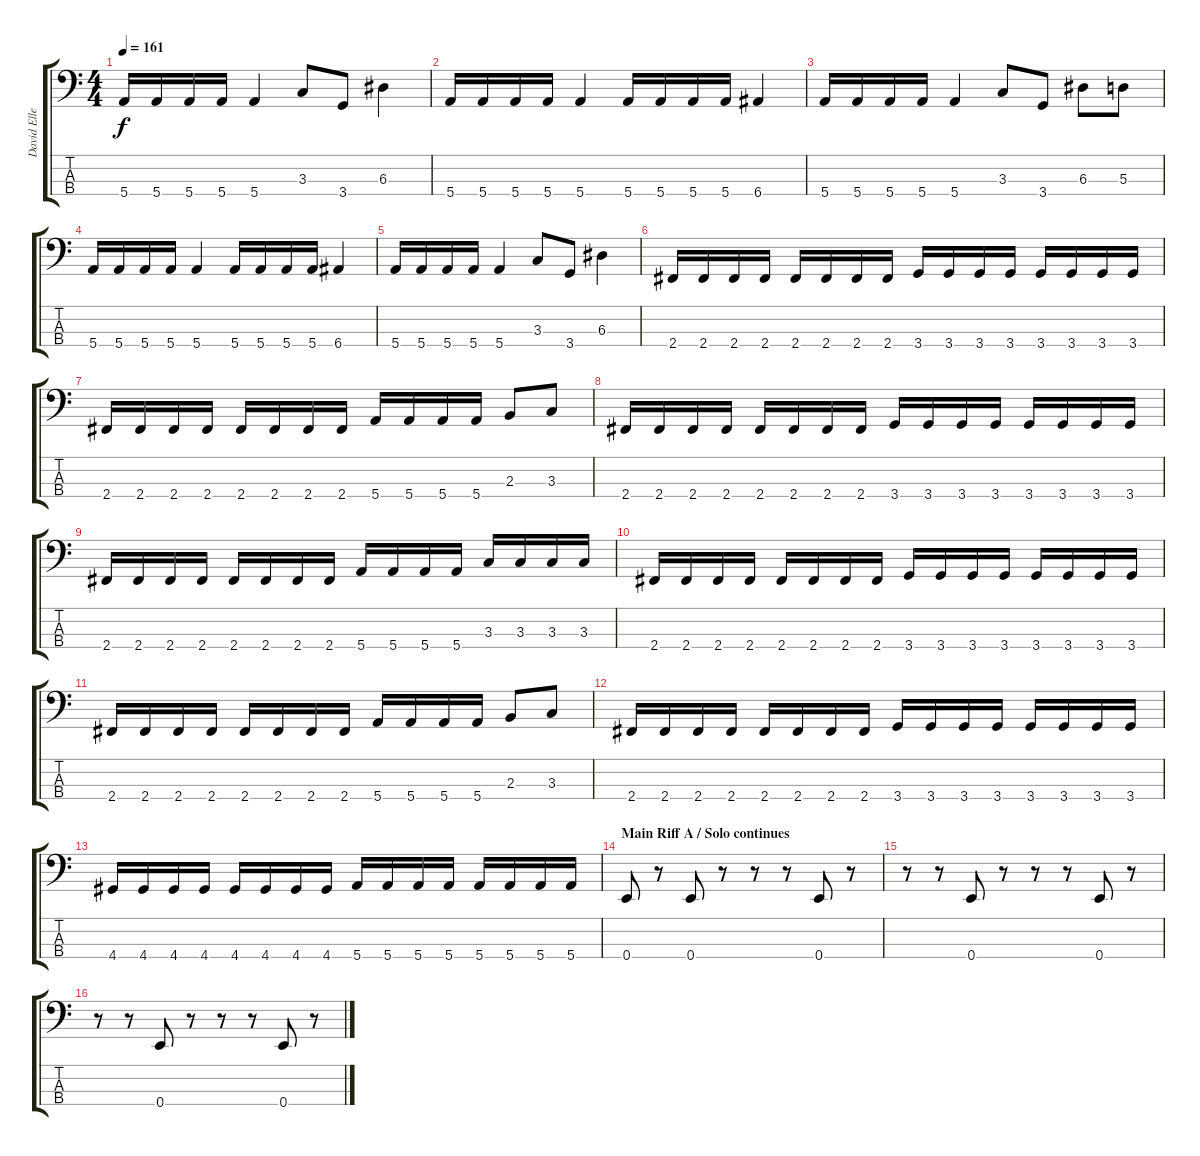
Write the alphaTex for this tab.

\track ("David Ellefson" "David Elle") {instrument electricbasspick}
\staff {score tabs}
\tuning (G2 D2 A1 E1) {hide}
\ts (4 4)
\tempo 161
\clef f4
\ks c
5.4.16{dy f} 5.4.16 5.4.16 5.4.16 5.4.4 3.3.8 3.4.8 6.3.4 |
5.4.16 5.4.16 5.4.16 5.4.16 5.4.4 5.4.16 5.4.16 5.4.16 5.4.16 6.4.4 |
5.4.16 5.4.16 5.4.16 5.4.16 5.4.4 3.3.8 3.4.8 6.3.8 5.3.8 |
5.4.16 5.4.16 5.4.16 5.4.16 5.4.4 5.4.16 5.4.16 5.4.16 5.4.16 6.4.4 |
5.4.16 5.4.16 5.4.16 5.4.16 5.4.4 3.3.8 3.4.8 6.3.4 |
2.4.16 2.4.16 2.4.16 2.4.16 2.4.16 2.4.16 2.4.16 2.4.16 3.4.16 3.4.16 3.4.16 3.4.16 3.4.16 3.4.16 3.4.16 3.4.16 |
2.4.16 2.4.16 2.4.16 2.4.16 2.4.16 2.4.16 2.4.16 2.4.16 5.4.16 5.4.16 5.4.16 5.4.16 2.3.8 3.3.8 |
2.4.16 2.4.16 2.4.16 2.4.16 2.4.16 2.4.16 2.4.16 2.4.16 3.4.16 3.4.16 3.4.16 3.4.16 3.4.16 3.4.16 3.4.16 3.4.16 |
2.4.16 2.4.16 2.4.16 2.4.16 2.4.16 2.4.16 2.4.16 2.4.16 5.4.16 5.4.16 5.4.16 5.4.16 3.3.16 3.3.16 3.3.16 3.3.16 |
2.4.16 2.4.16 2.4.16 2.4.16 2.4.16 2.4.16 2.4.16 2.4.16 3.4.16 3.4.16 3.4.16 3.4.16 3.4.16 3.4.16 3.4.16 3.4.16 |
2.4.16 2.4.16 2.4.16 2.4.16 2.4.16 2.4.16 2.4.16 2.4.16 5.4.16 5.4.16 5.4.16 5.4.16 2.3.8 3.3.8 |
2.4.16 2.4.16 2.4.16 2.4.16 2.4.16 2.4.16 2.4.16 2.4.16 3.4.16 3.4.16 3.4.16 3.4.16 3.4.16 3.4.16 3.4.16 3.4.16 |
4.4.16 4.4.16 4.4.16 4.4.16 4.4.16 4.4.16 4.4.16 4.4.16 5.4.16 5.4.16 5.4.16 5.4.16 5.4.16 5.4.16 5.4.16 5.4.16 |
\section ("" "Main Riff A / Solo continues")
0.4.8 r.8 0.4.8 r.8 r.8 r.8 0.4.8 r.8 |
r.8 r.8 0.4.8 r.8 r.8 r.8 0.4.8 r.8 |
r.8 r.8 0.4.8 r.8 r.8 r.8 0.4.8 r.8
